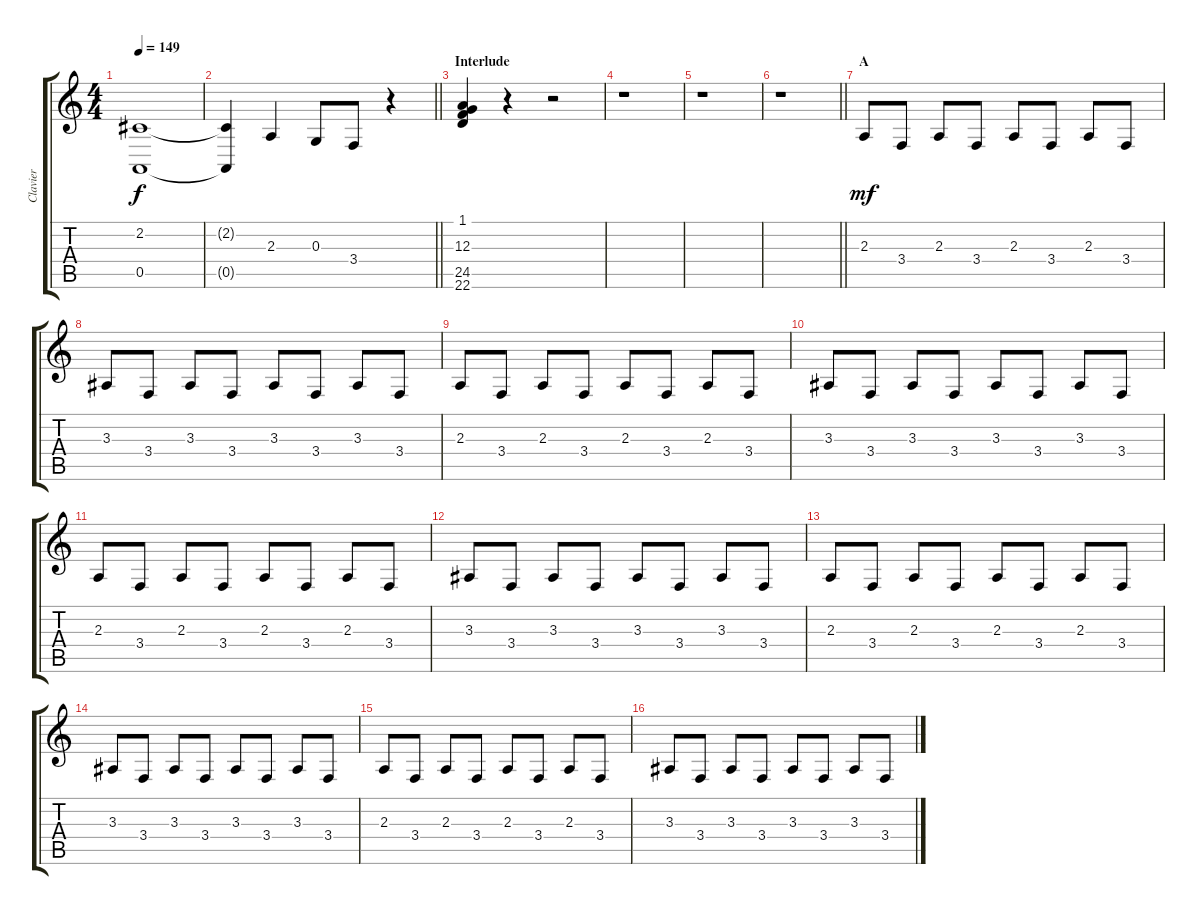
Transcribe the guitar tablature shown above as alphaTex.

\track ("Clavier" "Clavier") {instrument electricpiano1}
\staff {score tabs}
\tuning (E4 B3 G3 D3 A2 E2) {hide}
\ts (4 4)
\tempo 149
\clef g2
\ks c
(2.2 0.5).1{dy f} |
\barLineRight lightlight
(2.2{t} 0.5{t}).4 2.3.4 0.3.8 3.4.8 r.4 |
\section ("" "Interlude")
(1.1 12.3 24.5 22.6).4 r.4 r.2 |
r.1 |
r.1 |
\barLineRight lightlight
r.1 |
\section ("" "A   ")
2.3.8{dy mf} 3.4.8 2.3.8 3.4.8 2.3.8 3.4.8 2.3.8 3.4.8 |
3.3.8 3.4.8 3.3.8 3.4.8 3.3.8 3.4.8 3.3.8 3.4.8 |
2.3.8 3.4.8 2.3.8 3.4.8 2.3.8 3.4.8 2.3.8 3.4.8 |
3.3.8 3.4.8 3.3.8 3.4.8 3.3.8 3.4.8 3.3.8 3.4.8 |
2.3.8 3.4.8 2.3.8 3.4.8 2.3.8 3.4.8 2.3.8 3.4.8 |
3.3.8 3.4.8 3.3.8 3.4.8 3.3.8 3.4.8 3.3.8 3.4.8 |
2.3.8 3.4.8 2.3.8 3.4.8 2.3.8 3.4.8 2.3.8 3.4.8 |
3.3.8 3.4.8 3.3.8 3.4.8 3.3.8 3.4.8 3.3.8 3.4.8 |
2.3.8 3.4.8 2.3.8 3.4.8 2.3.8 3.4.8 2.3.8 3.4.8 |
3.3.8 3.4.8 3.3.8 3.4.8 3.3.8 3.4.8 3.3.8 3.4.8
